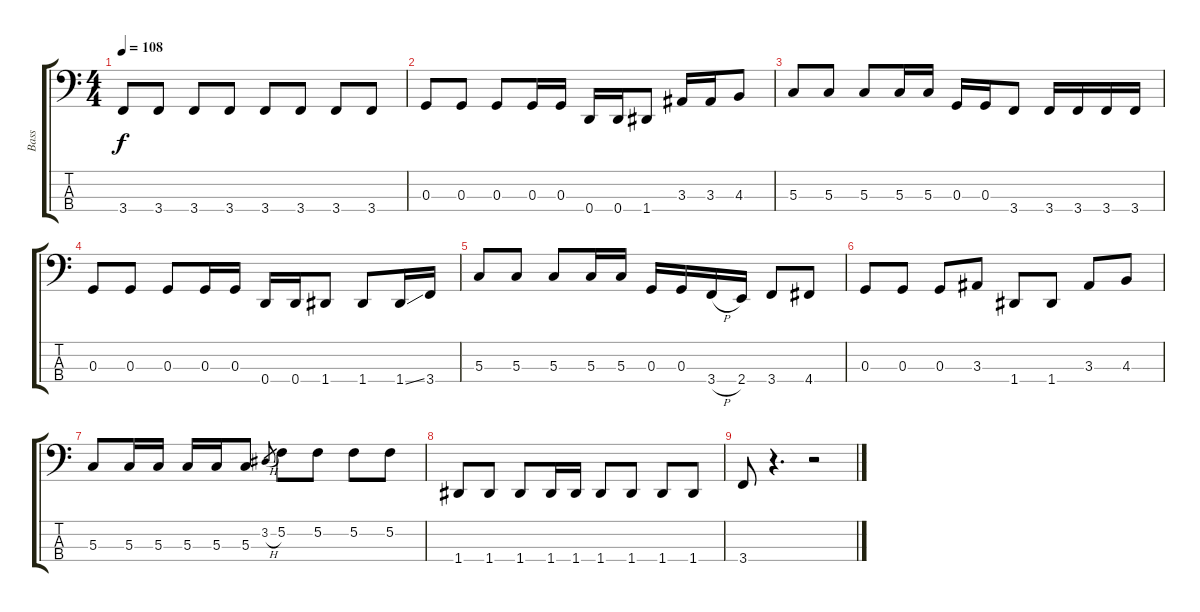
\track ("Bass" "Bass") {instrument electricbassfinger}
\staff {score tabs}
\tuning (F2 C2 G1 D1) {hide}
\ts (4 4)
\tempo 108
\clef f4
\ks c
3.4.8{dy f} 3.4.8 3.4.8 3.4.8 3.4.8 3.4.8 3.4.8 3.4.8 |
0.3.8 0.3.8 0.3.8 0.3.16 0.3.16 0.4.16 0.4.16 1.4.8 3.3.16 3.3.16 4.3.8 |
5.3.8 5.3.8 5.3.8 5.3.16 5.3.16 0.3.16 0.3.16 3.4.8 3.4.16 3.4.16 3.4.16 3.4.16 |
0.3.8 0.3.8 0.3.8 0.3.16 0.3.16 0.4.16 0.4.16 1.4.8 1.4.8 1.4{ss}.16 3.4.16 |
5.3.8 5.3.8 5.3.8 5.3.16 5.3.16 0.3.16 0.3.16 3.4{h}.16 2.4.16 3.4.8 4.4.8 |
0.3.8 0.3.8 0.3.8 3.3.8 1.4.8 1.4.8 3.3.8 4.3.8 |
5.3.8 5.3.16 5.3.16 5.3.16 5.3.16 5.3.8 3.2{h}.8{gr} 5.2.8 5.2.8 5.2.8 5.2.8 |
1.4.8 1.4.8 1.4.8 1.4.16 1.4.16 1.4.8 1.4.8 1.4.8 1.4.8 |
3.4.8 r.4{d} r.2
